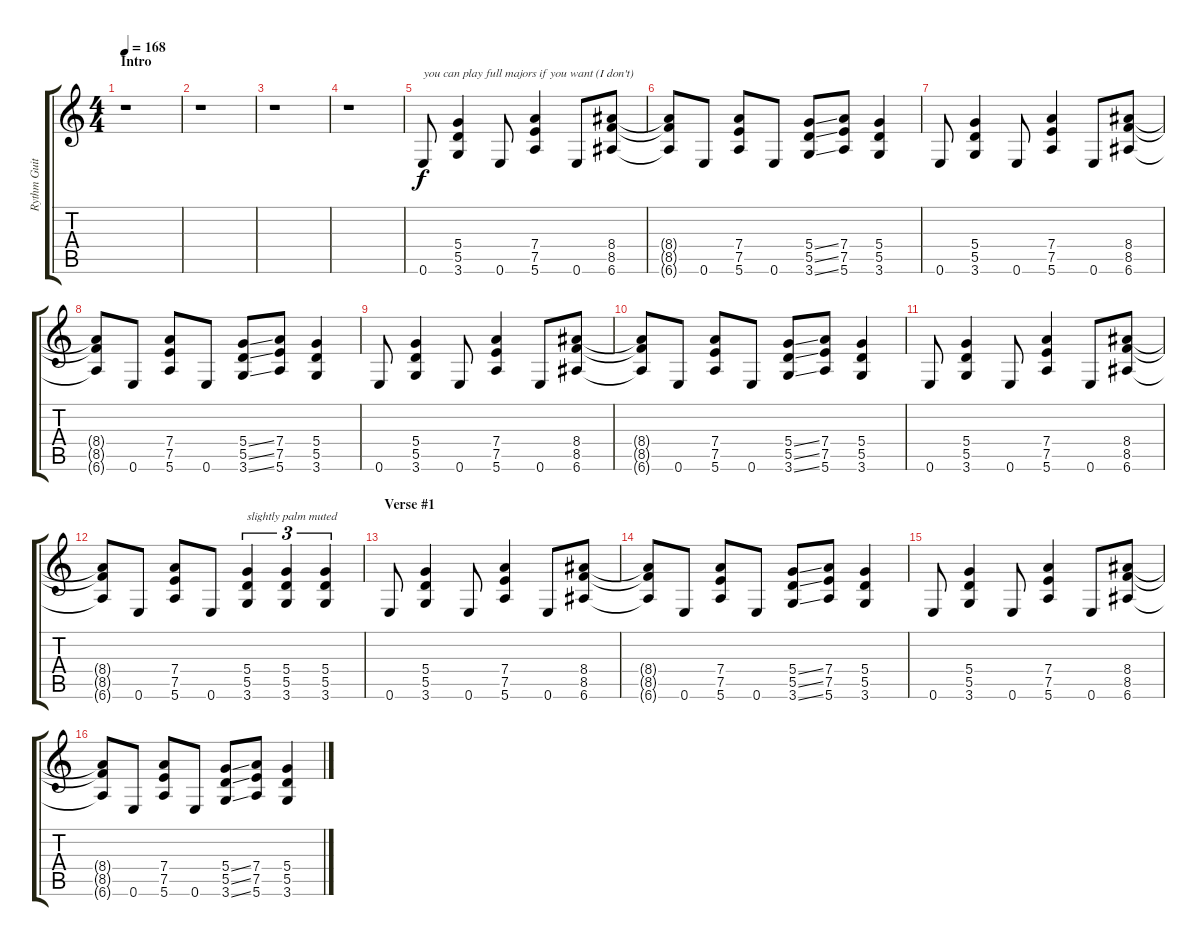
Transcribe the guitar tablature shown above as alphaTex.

\track ("Rythm Guitar One (kinda overdriven)" "Rythm Guit") {instrument overdrivenguitar}
\staff {score tabs}
\tuning (E4 B3 G3 D3 A2 E2) {hide}
\ts (4 4)
\section ("" "Intro")
\tempo 168
\clef g2
\ks c
r.1{dy f instrument overdrivenguitar} |
r.1 |
r.1 |
r.1 |
0.6.8{txt "you can play full majors if you want (I don't)"} (5.4 5.5 3.6).4 0.6.8 (7.4 7.5 5.6).4 0.6.8 (8.4 8.5 6.6).8 |
(8.4{t} 8.5{t} 6.6{t}).8 0.6.8 (7.4 7.5 5.6).8 0.6.8 (5.4{ss} 5.5{ss} 3.6{ss}).8 (7.4 7.5 5.6).8 (5.4 5.5 3.6).4 |
0.6.8 (5.4 5.5 3.6).4 0.6.8 (7.4 7.5 5.6).4 0.6.8 (8.4 8.5 6.6).8 |
(8.4{t} 8.5{t} 6.6{t}).8 0.6.8 (7.4 7.5 5.6).8 0.6.8 (5.4{ss} 5.5{ss} 3.6{ss}).8 (7.4 7.5 5.6).8 (5.4 5.5 3.6).4 |
0.6.8 (5.4 5.5 3.6).4 0.6.8 (7.4 7.5 5.6).4 0.6.8 (8.4 8.5 6.6).8 |
(8.4{t} 8.5{t} 6.6{t}).8 0.6.8 (7.4 7.5 5.6).8 0.6.8 (5.4{ss} 5.5{ss} 3.6{ss}).8 (7.4 7.5 5.6).8 (5.4 5.5 3.6).4 |
0.6.8 (5.4 5.5 3.6).4 0.6.8 (7.4 7.5 5.6).4 0.6.8 (8.4 8.5 6.6).8 |
(8.4{t} 8.5{t} 6.6{t}).8 0.6.8 (7.4 7.5 5.6).8 0.6.8 (5.4 5.5 3.6).4{tu (3 2) txt "slightly palm muted"} (5.4 5.5 3.6).4{tu (3 2)} (5.4 5.5 3.6).4{tu (3 2)} |
\section ("" "Verse #1")
0.6.8 (5.4 5.5 3.6).4 0.6.8 (7.4 7.5 5.6).4 0.6.8 (8.4 8.5 6.6).8 |
(8.4{t} 8.5{t} 6.6{t}).8 0.6.8 (7.4 7.5 5.6).8 0.6.8 (5.4{ss} 5.5{ss} 3.6{ss}).8 (7.4 7.5 5.6).8 (5.4 5.5 3.6).4 |
0.6.8 (5.4 5.5 3.6).4 0.6.8 (7.4 7.5 5.6).4 0.6.8 (8.4 8.5 6.6).8 |
(8.4{t} 8.5{t} 6.6{t}).8 0.6.8 (7.4 7.5 5.6).8 0.6.8 (5.4{ss} 5.5{ss} 3.6{ss}).8 (7.4 7.5 5.6).8 (5.4 5.5 3.6).4
